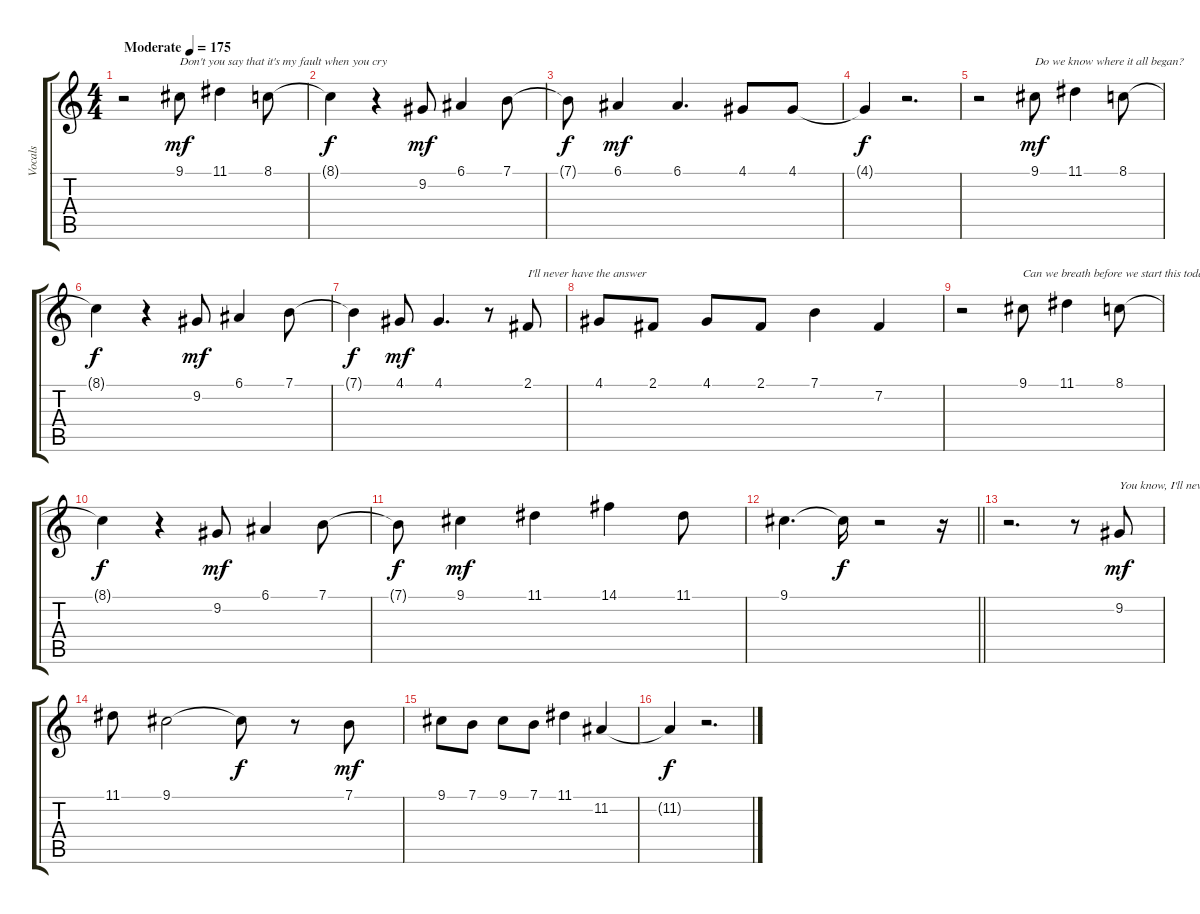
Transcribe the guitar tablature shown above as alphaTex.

\track ("Vocals" "Vocals") {instrument clarinet}
\staff {score tabs}
\tuning (E4 B3 G3 D3 A2 E2) {hide}
\ts (4 4)
\tempo (175 "Moderate")
\clef g2
\ks c
r.2{dy mf instrument clarinet} 9.1.8{txt "Don't you say that it's my fault when you cry"} 11.1.4 8.1.8 |
8.1{t}.4{dy f} r.4 9.2.8{dy mf} 6.1.4 7.1.8 |
7.1{t}.8{dy f} 6.1.4{dy mf} 6.1.4{d} 4.1.8 4.1.8 |
4.1{t}.4{dy f} r.2{d} |
r.2 9.1.8{txt "Do we know where it all began?" dy mf} 11.1.4 8.1.8 |
8.1{t}.4{dy f} r.4 9.2.8{dy mf} 6.1.4 7.1.8 |
7.1{t}.4{dy f} 4.1.8{dy mf} 4.1.4{d} r.8 2.1.8{txt "I'll never have the answer"} |
4.1.8 2.1.8 4.1.8 2.1.8 7.1.4 7.2.4 |
r.2 9.1.8{txt "Can we breath before we start this today?"} 11.1.4 8.1.8 |
8.1{t}.4{dy f} r.4 9.2.8{dy mf} 6.1.4 7.1.8 |
7.1{t}.8{dy f} 9.1.4{dy mf} 11.1.4 14.1.4 11.1.8 |
\barLineRight lightlight
9.1.4{d} 9.1{t}.16{dy f} r.2 r.16 |
r.2{d} r.8 9.2.8{txt "You know, I'll never have a nice day" dy mf} |
11.1.8 9.1.2 9.1{t}.8{dy f} r.8 7.1.8{dy mf} |
9.1.8 7.1.8 9.1.8 7.1.8 11.1.4 11.2.4 |
11.2{t}.4{dy f} r.2{d}
